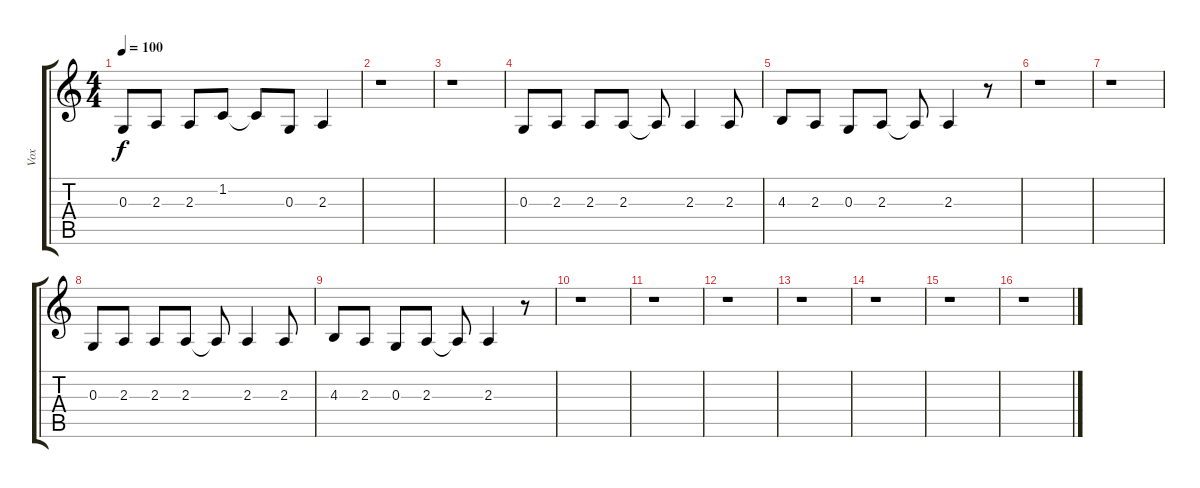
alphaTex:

\track ("Vox" "Vox") {instrument bassoon}
\staff {score tabs}
\tuning (E4 B3 G3 D3 A2 E2) {hide}
\ts (4 4)
\tempo 100
\clef g2
\ks c
0.3.8{dy f} 2.3.8 2.3.8 1.2.8 1.2{t}.8 0.3.8 2.3.4 |
r.1 |
r.1 |
0.3.8 2.3.8 2.3.8 2.3.8 2.3{t}.8 2.3.4 2.3.8 |
4.3.8 2.3.8 0.3.8 2.3.8 2.3{t}.8 2.3.4 r.8 |
r.1 |
r.1 |
0.3.8 2.3.8 2.3.8 2.3.8 2.3{t}.8 2.3.4 2.3.8 |
4.3.8 2.3.8 0.3.8 2.3.8 2.3{t}.8 2.3.4 r.8 |
r.1 |
r.1 |
r.1 |
r.1 |
r.1 |
r.1 |
r.1
